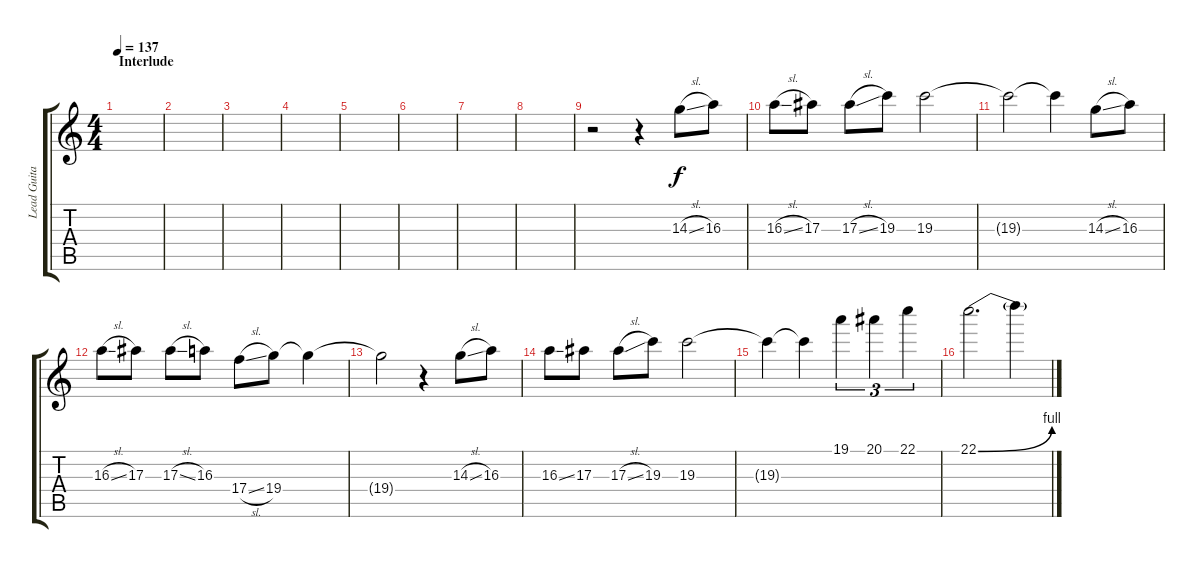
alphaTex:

\track ("Lead Guitar" "Lead Guita") {instrument overdrivenguitar}
\staff {score tabs}
\tuning (D4 A3 F3 C3 G2 D2) {hide}
\ts (4 4)
\section ("" "Interlude")
\tempo 137
\clef g2
\ks c
|
|
|
|
|
|
|
|
r.2 r.4 14.3{sl}.8 16.3.8 |
16.3{sl}.8 17.3.8 17.3{sl}.8 19.3.8 19.3.2 |
19.3{t}.2 19.3{t}.4 14.3{sl}.8 16.3.8 |
16.3{sl}.8 17.3.8 17.3{sl}.8 16.3.8 17.4{sl}.8 19.4.8 19.4{t}.4 |
19.4{t}.2 r.4 14.3{sl}.8 16.3.8 |
16.3{ss}.8 17.3.8 17.3{sl}.8 19.3.8 19.3.2 |
19.3{t}.4 19.3{t}.4 19.1.4{tu (3 2)} 20.1.4{tu (3 2)} 22.1.4{tu (3 2)} |
22.1{be (bend 0 0 60 4)}.2{d} 22.1{t}.4
